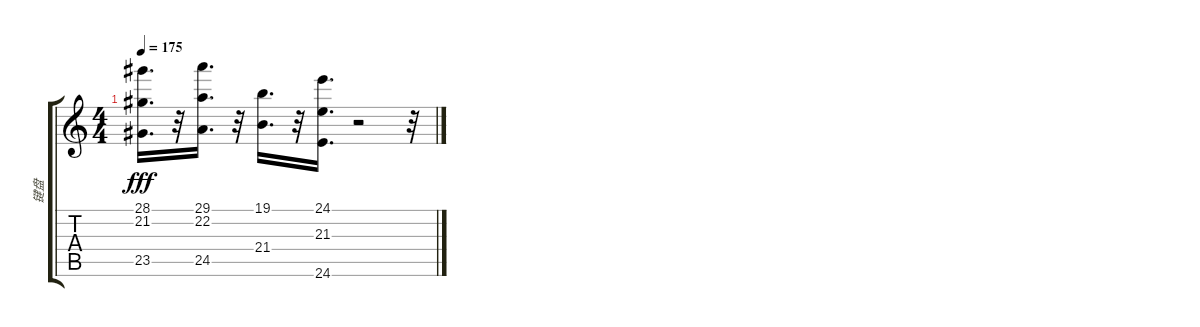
\track ("键盘" "键盘") {instrument lead2sawtooth}
\staff {score tabs}
\tuning (E4 B3 G3 D3 A2 E2) {hide}
\ts (4 4)
\tempo 175
\clef g2
\ks c
(28.1 21.2 23.5).16{d dy fff} r.32 (29.1 22.2 24.5).16{d} r.32 (19.1 21.4).16{d txt ""} r.32 (24.1 21.3 24.6).16{d} r.2 r.32
